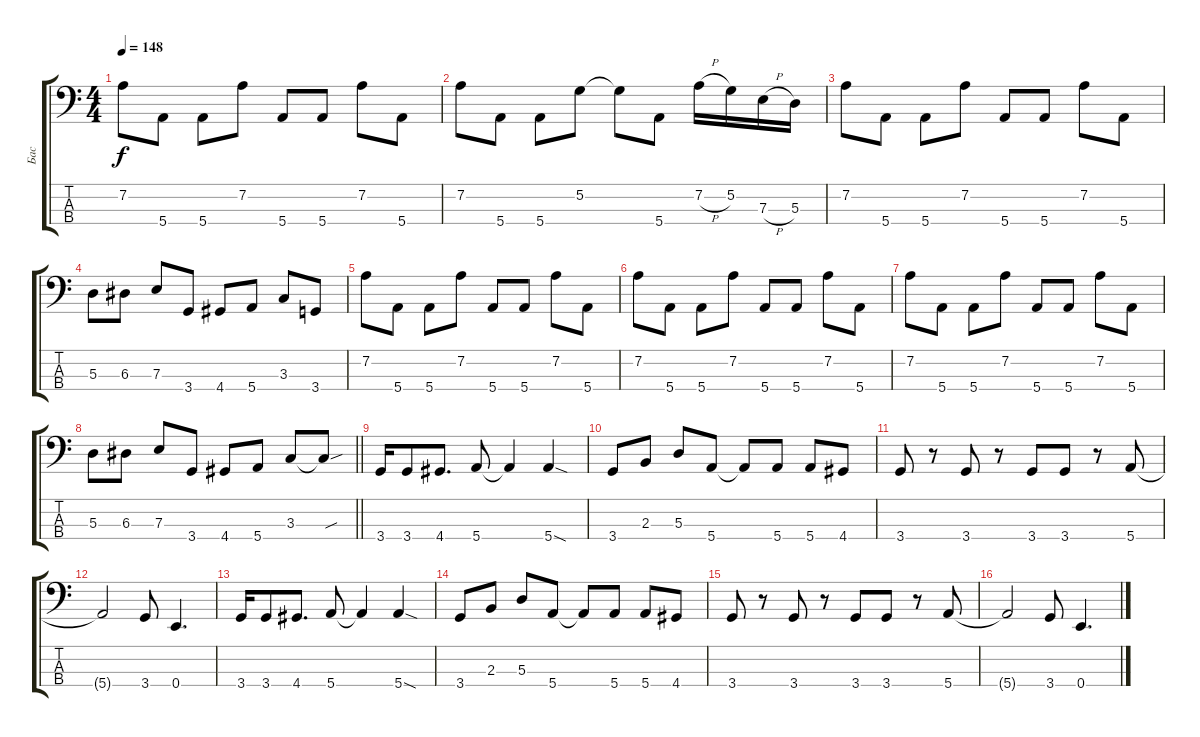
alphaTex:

\track ("Бас" "Бас") {instrument electricbassfinger}
\staff {score tabs}
\tuning (G2 D2 A1 E1) {hide}
\ts (4 4)
\tempo 148
\clef f4
\ks c
7.2.8{dy f} 5.4.8 5.4.8 7.2.8 5.4.8 5.4.8 7.2.8 5.4.8 |
7.2.8 5.4.8 5.4.8 5.2.8 5.2{t}.8 5.4.8 7.2{h}.16 5.2.16 7.3{h}.16 5.3.16 |
7.2.8 5.4.8 5.4.8 7.2.8 5.4.8 5.4.8 7.2.8 5.4.8 |
5.3.8 6.3.8 7.3.8 3.4.8 4.4.8 5.4.8 3.3.8 3.4.8 |
7.2.8 5.4.8 5.4.8 7.2.8 5.4.8 5.4.8 7.2.8 5.4.8 |
7.2.8 5.4.8 5.4.8 7.2.8 5.4.8 5.4.8 7.2.8 5.4.8 |
7.2.8 5.4.8 5.4.8 7.2.8 5.4.8 5.4.8 7.2.8 5.4.8 |
\barLineRight lightlight
5.3.8 6.3.8 7.3.8 3.4.8 4.4.8 5.4.8 3.3.8 3.3{sou t}.8 |
3.4.16 3.4.8 4.4.8{d} 5.4.8 5.4{t}.4 5.4{sod}.4 |
3.4.8 2.3.8 5.3.8 5.4.8 5.4{t}.8 5.4.8 5.4.8 4.4.8 |
3.4.8 r.8 3.4.8 r.8 3.4.8 3.4.8 r.8 5.4.8 |
5.4{t}.2 3.4.8 0.4.4{d} |
3.4.16 3.4.8 4.4.8{d} 5.4.8 5.4{t}.4 5.4{sod}.4 |
3.4.8 2.3.8 5.3.8 5.4.8 5.4{t}.8 5.4.8 5.4.8 4.4.8 |
3.4.8 r.8 3.4.8 r.8 3.4.8 3.4.8 r.8 5.4.8 |
5.4{t}.2 3.4.8 0.4.4{d}
